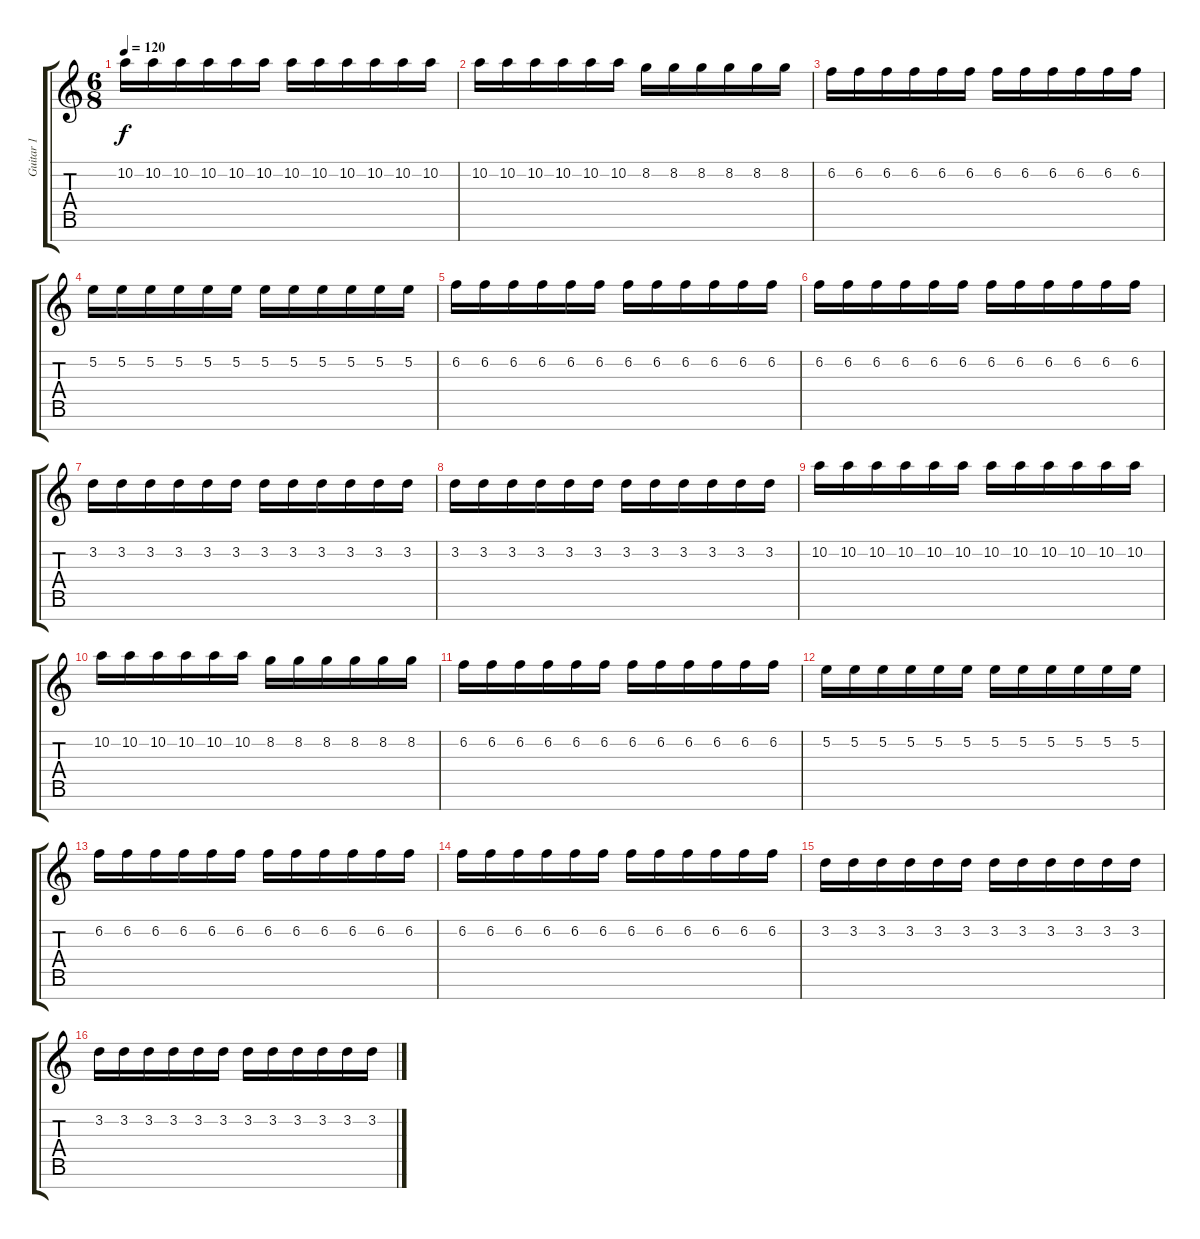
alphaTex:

\track ("Guitar 1" "Guitar 1") {instrument electricguitarjazz}
\staff {score tabs}
\tuning (E4 B3 G3 D3 A2 E2 B1) {hide}
\ts (6 8)
\tempo 120
\clef g2
\ks c
10.2.16{dy f} 10.2.16 10.2.16 10.2.16 10.2.16 10.2.16 10.2.16 10.2.16 10.2.16 10.2.16 10.2.16 10.2.16 |
10.2.16 10.2.16 10.2.16 10.2.16 10.2.16 10.2.16 8.2.16 8.2.16 8.2.16 8.2.16 8.2.16 8.2.16 |
6.2.16 6.2.16 6.2.16 6.2.16 6.2.16 6.2.16 6.2.16 6.2.16 6.2.16 6.2.16 6.2.16 6.2.16 |
5.2.16 5.2.16 5.2.16 5.2.16 5.2.16 5.2.16 5.2.16 5.2.16 5.2.16 5.2.16 5.2.16 5.2.16 |
6.2.16 6.2.16 6.2.16 6.2.16 6.2.16 6.2.16 6.2.16 6.2.16 6.2.16 6.2.16 6.2.16 6.2.16 |
6.2.16 6.2.16 6.2.16 6.2.16 6.2.16 6.2.16 6.2.16 6.2.16 6.2.16 6.2.16 6.2.16 6.2.16 |
3.2.16 3.2.16 3.2.16 3.2.16 3.2.16 3.2.16 3.2.16 3.2.16 3.2.16 3.2.16 3.2.16 3.2.16 |
3.2.16 3.2.16 3.2.16 3.2.16 3.2.16 3.2.16 3.2.16 3.2.16 3.2.16 3.2.16 3.2.16 3.2.16 |
10.2.16 10.2.16 10.2.16 10.2.16 10.2.16 10.2.16 10.2.16 10.2.16 10.2.16 10.2.16 10.2.16 10.2.16 |
10.2.16 10.2.16 10.2.16 10.2.16 10.2.16 10.2.16 8.2.16 8.2.16 8.2.16 8.2.16 8.2.16 8.2.16 |
6.2.16 6.2.16 6.2.16 6.2.16 6.2.16 6.2.16 6.2.16 6.2.16 6.2.16 6.2.16 6.2.16 6.2.16 |
5.2.16 5.2.16 5.2.16 5.2.16 5.2.16 5.2.16 5.2.16 5.2.16 5.2.16 5.2.16 5.2.16 5.2.16 |
6.2.16 6.2.16 6.2.16 6.2.16 6.2.16 6.2.16 6.2.16 6.2.16 6.2.16 6.2.16 6.2.16 6.2.16 |
6.2.16 6.2.16 6.2.16 6.2.16 6.2.16 6.2.16 6.2.16 6.2.16 6.2.16 6.2.16 6.2.16 6.2.16 |
3.2.16 3.2.16 3.2.16 3.2.16 3.2.16 3.2.16 3.2.16 3.2.16 3.2.16 3.2.16 3.2.16 3.2.16 |
3.2.16 3.2.16 3.2.16 3.2.16 3.2.16 3.2.16 3.2.16 3.2.16 3.2.16 3.2.16 3.2.16 3.2.16
